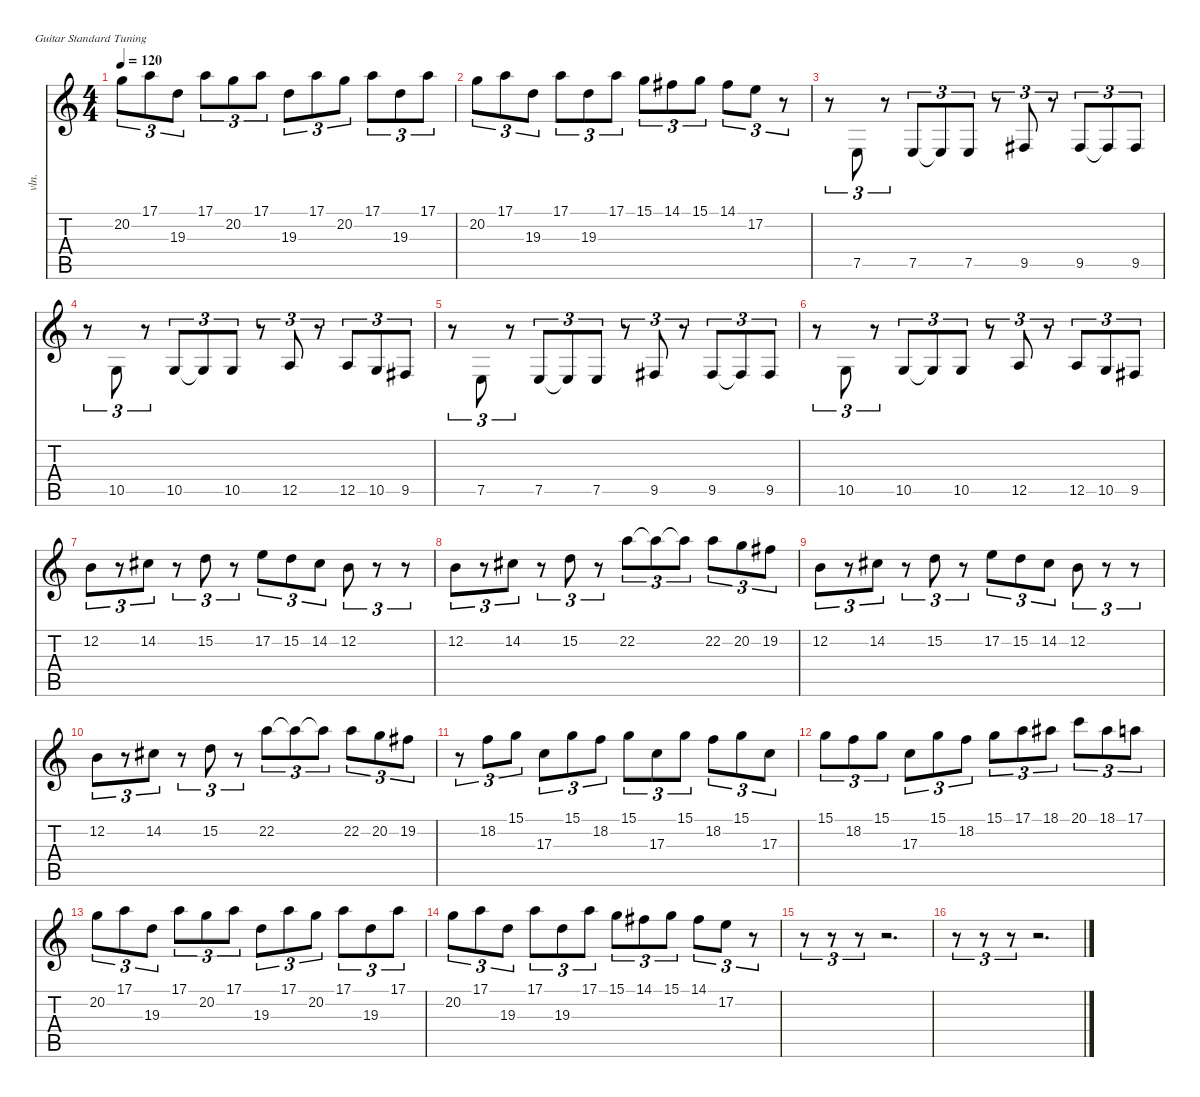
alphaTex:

\defaultSystemsLayout 4
\hideDynamics
\bracketExtendMode nobrackets
\otherSystemsTrackNameOrientation horizontal
\track ("Violin" "vln.") {instrument violin}
\staff {score tabs}
\tuning (E4 B3 G3 D3 A2 E2)
\ts (4 4)
\tempo 120
\clef g2
\ks c
20.2.8{tu (3 2) dy f beam Down} 17.1.8{tu (3 2) beam Down} 19.3.8{tu (3 2) beam Down} 17.1.8{tu (3 2) beam Down} 20.2.8{tu (3 2) beam Down} 17.1.8{tu (3 2) beam Down} 19.3.8{tu (3 2) beam Down} 17.1.8{tu (3 2) beam Down} 20.2.8{tu (3 2) beam Down} 17.1.8{tu (3 2) beam Down} 19.3.8{tu (3 2) beam Down} 17.1.8{tu (3 2) beam Down} |
20.2.8{tu (3 2) beam Down} 17.1.8{tu (3 2) beam Down} 19.3.8{tu (3 2) beam Down} 17.1.8{tu (3 2) beam Down} 19.3.8{tu (3 2) beam Down} 17.1.8{tu (3 2) beam Down} 15.1.8{tu (3 2) beam Down} 14.1{acc #}.8{tu (3 2) beam Down} 15.1.8{tu (3 2) beam Down} 14.1{acc #}.8{tu (3 2) beam Down} 17.2.8{tu (3 2) beam Down} r.8{tu (3 2) beam Down} |
r.8{tu (3 2) beam Down} 7.5.8{tu (3 2) beam Up} r.8{tu (3 2) beam Up} 7.5.8{tu (3 2) beam Up} 7.5{t}.8{tu (3 2) beam Up} 7.5.8{tu (3 2) beam Up} r.8{tu (3 2) beam Up} 9.5{acc #}.8{tu (3 2) beam Up} r.8{tu (3 2) beam Up} 9.5{acc #}.8{tu (3 2) beam Up} 9.5{t acc #}.8{tu (3 2) beam Up} 9.5{acc #}.8{tu (3 2) beam Up} |
r.8{tu (3 2) beam Down} 10.5.8{tu (3 2) beam Up} r.8{tu (3 2) beam Up} 10.5.8{tu (3 2) beam Up} 10.5{t}.8{tu (3 2) beam Up} 10.5.8{tu (3 2) beam Up} r.8{tu (3 2) beam Up} 12.5.8{tu (3 2) beam Up} r.8{tu (3 2) beam Up} 12.5.8{tu (3 2) beam Up} 10.5.8{tu (3 2) beam Up} 9.5{acc #}.8{tu (3 2) beam Up} |
r.8{tu (3 2) beam Down} 7.5.8{tu (3 2) beam Up} r.8{tu (3 2) beam Up} 7.5.8{tu (3 2) beam Up} 7.5{t}.8{tu (3 2) beam Up} 7.5.8{tu (3 2) beam Up} r.8{tu (3 2) beam Up} 9.5{acc #}.8{tu (3 2) beam Up} r.8{tu (3 2) beam Up} 9.5{acc #}.8{tu (3 2) beam Up} 9.5{t acc #}.8{tu (3 2) beam Up} 9.5{acc #}.8{tu (3 2) beam Up} |
r.8{tu (3 2) beam Down} 10.5.8{tu (3 2) beam Up} r.8{tu (3 2) beam Up} 10.5.8{tu (3 2) beam Up} 10.5{t}.8{tu (3 2) beam Up} 10.5.8{tu (3 2) beam Up} r.8{tu (3 2) beam Up} 12.5.8{tu (3 2) beam Up} r.8{tu (3 2) beam Up} 12.5.8{tu (3 2) beam Up} 10.5.8{tu (3 2) beam Up} 9.5{acc #}.8{tu (3 2) beam Up} |
12.2.8{tu (3 2) beam Down} r.8{tu (3 2) beam Down} 14.2{acc #}.8{tu (3 2) beam Down} r.8{tu (3 2) beam Down} 15.2.8{tu (3 2) beam Down} r.8{tu (3 2) beam Down} 17.2.8{tu (3 2) beam Down} 15.2.8{tu (3 2) beam Down} 14.2{acc #}.8{tu (3 2) beam Down} 12.2.8{tu (3 2) beam Down} r.8{tu (3 2) beam Down} r.8{tu (3 2) beam Down} |
12.2.8{tu (3 2) beam Down} r.8{tu (3 2) beam Down} 14.2{acc #}.8{tu (3 2) beam Down} r.8{tu (3 2) beam Down} 15.2.8{tu (3 2) beam Down} r.8{tu (3 2) beam Down} 22.2.8{tu (3 2) beam Down} 22.2{t}.8{tu (3 2) beam Down} 22.2{t}.8{tu (3 2) beam Down} 22.2.8{tu (3 2) beam Down} 20.2.8{tu (3 2) beam Down} 19.2{acc #}.8{tu (3 2) beam Down} |
12.2.8{tu (3 2) beam Down} r.8{tu (3 2) beam Down} 14.2{acc #}.8{tu (3 2) beam Down} r.8{tu (3 2) beam Down} 15.2.8{tu (3 2) beam Down} r.8{tu (3 2) beam Down} 17.2.8{tu (3 2) beam Down} 15.2.8{tu (3 2) beam Down} 14.2{acc #}.8{tu (3 2) beam Down} 12.2.8{tu (3 2) beam Down} r.8{tu (3 2) beam Down} r.8{tu (3 2) beam Down} |
12.2.8{tu (3 2) beam Down} r.8{tu (3 2) beam Down} 14.2{acc #}.8{tu (3 2) beam Down} r.8{tu (3 2) beam Down} 15.2.8{tu (3 2) beam Down} r.8{tu (3 2) beam Down} 22.2.8{tu (3 2) beam Down} 22.2{t}.8{tu (3 2) beam Down} 22.2{t}.8{tu (3 2) beam Down} 22.2.8{tu (3 2) beam Down} 20.2.8{tu (3 2) beam Down} 19.2{acc #}.8{tu (3 2) beam Down} |
r.8{tu (3 2) beam Down} 18.2.8{tu (3 2) beam Down} 15.1.8{tu (3 2) beam Down} 17.3.8{tu (3 2) beam Down} 15.1.8{tu (3 2) beam Down} 18.2.8{tu (3 2) beam Down} 15.1.8{tu (3 2) beam Down} 17.3.8{tu (3 2) beam Down} 15.1.8{tu (3 2) beam Down} 18.2.8{tu (3 2) beam Down} 15.1.8{tu (3 2) beam Down} 17.3.8{tu (3 2) beam Down} |
15.1.8{tu (3 2) beam Down} 18.2.8{tu (3 2) beam Down} 15.1.8{tu (3 2) beam Down} 17.3.8{tu (3 2) beam Down} 15.1.8{tu (3 2) beam Down} 18.2.8{tu (3 2) beam Down} 15.1.8{tu (3 2) beam Down} 17.1.8{tu (3 2) beam Down} 18.1{acc #}.8{tu (3 2) beam Down} 20.1.8{tu (3 2) beam Down} 18.1{acc #}.8{tu (3 2) beam Down} 17.1.8{tu (3 2) beam Down} |
20.2.8{tu (3 2) beam Down} 17.1.8{tu (3 2) beam Down} 19.3.8{tu (3 2) beam Down} 17.1.8{tu (3 2) beam Down} 20.2.8{tu (3 2) beam Down} 17.1.8{tu (3 2) beam Down} 19.3.8{tu (3 2) beam Down} 17.1.8{tu (3 2) beam Down} 20.2.8{tu (3 2) beam Down} 17.1.8{tu (3 2) beam Down} 19.3.8{tu (3 2) beam Down} 17.1.8{tu (3 2) beam Down} |
20.2.8{tu (3 2) beam Down} 17.1.8{tu (3 2) beam Down} 19.3.8{tu (3 2) beam Down} 17.1.8{tu (3 2) beam Down} 19.3.8{tu (3 2) beam Down} 17.1.8{tu (3 2) beam Down} 15.1.8{tu (3 2) beam Down} 14.1{acc #}.8{tu (3 2) beam Down} 15.1.8{tu (3 2) beam Down} 14.1{acc #}.8{tu (3 2) beam Down} 17.2.8{tu (3 2) beam Down} r.8{tu (3 2) beam Down} |
r.8{tu (3 2) beam Down} r.8{tu (3 2) beam Down} r.8{tu (3 2) beam Down} r.2{d beam Down} |
r.8{tu (3 2) beam Down} r.8{tu (3 2) beam Down} r.8{tu (3 2) beam Down} r.2{d beam Down}
